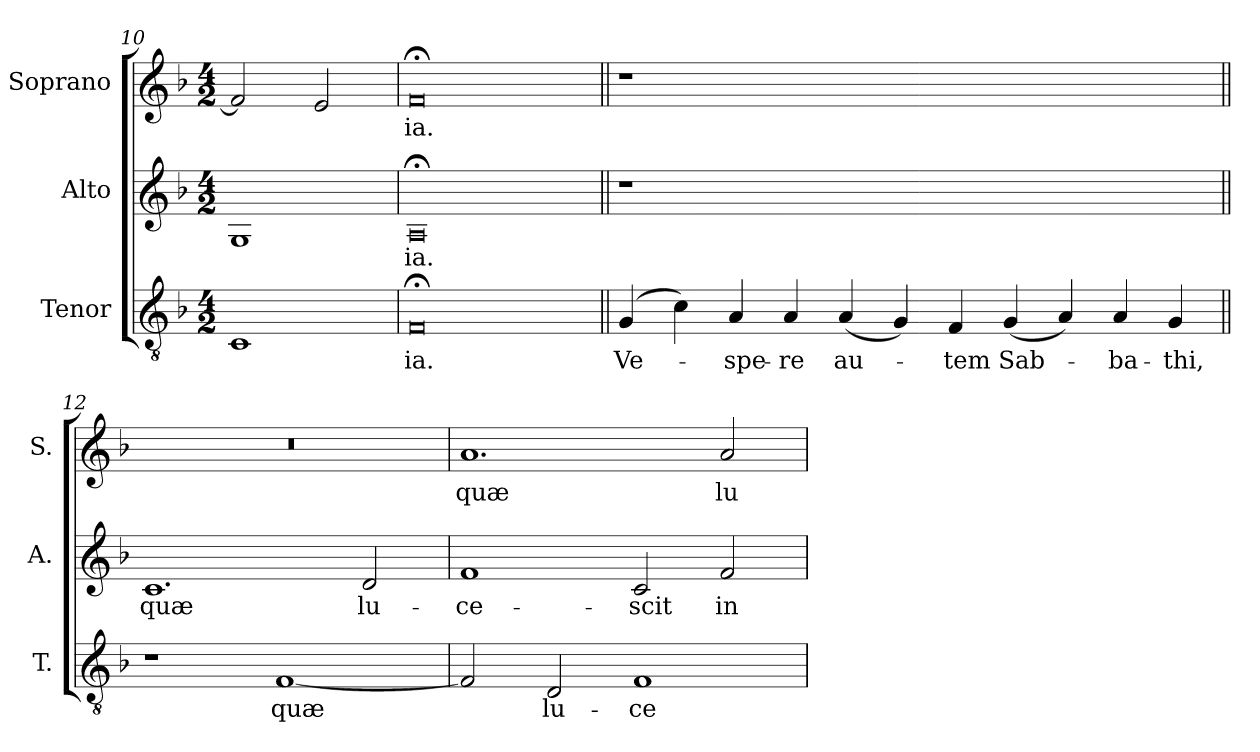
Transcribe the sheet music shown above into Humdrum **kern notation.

**kern	**text	**kern	**text	**kern	**text
*part3	*part3	*part2	*part2	*part1	*part1
*staff3	*staff3	*staff2	*staff2	*staff1	*staff1
*I"Tenor	*	*I"Alto	*	*I"Soprano	*
*I'T.	*	*I'A.	*	*I'S.	*
*clefGv2	*	*clefG2	*	*clefG2	*
*ITrd7c12	*	*	*	*	*
*k[b-]	*	*k[b-]	*	*k[b-]	*
*F:	*	*F:	*	*F:	*
*M4/2	*	*M4/2	*	*M4/2	*
=10	=10	=10	=10	=10	=10
1CCi	.	1Gi	.	2fi/]	.
.	.	.	.	2ei/	.
=11	=11	=11	=11	=11	=11
!	!LO:LY:b:color=#000000	!	!	!	!
!	!	!	!LO:LY:b:color=#000000	!	!
!	!	!	!	!	!LO:LY:b:color=#000000
0FF;i	-ia.	0A;i	-ia.	0f;i	-ia.
!!LO:LB:g=z
=12||	=12||	=12||	=12||	=12||	=12||
!	!LO:LY:b:color=#000000	!LO:N:vis=1	!	!LO:N:vis=1	!
(4GGi/	Ve-	0r	.	0r	.
4Ci\)	.	.	.	.	.
!	!LO:LY:b:color=#000000	!	!	!	!
4AAi/	-spe-	.	.	.	.
!	!LO:LY:b:color=#000000	!	!	!	!
4AAi/	-re	.	.	.	.
!	!LO:LY:b:color=#000000	!	!	!	!
(4AAi/	au-	.	.	.	.
4GGi/)	.	.	.	.	.
!	!LO:LY:b:color=#000000	!	!	!	!
4FFi/	-tem	.	.	.	.
!	!LO:LY:b:color=#000000	!	!	!	!
(4GGi/	Sab-	.	.	.	.
4AAi/)	.	2.ryy	.	2.ryy	.
!	!LO:LY:b:color=#000000	!	!	!	!
4AAi/	-ba-	.	.	.	.
!	!LO:LY:b:color=#000000	!	!	!	!
4GGi/	-thi,	.	.	.	.
=12||	=12||	=12||	=12||	=12||	=12||
!	!	!	!LO:LY:b:color=#000000	!LO:N:vis=1	!
1r	.	1.ci	quæ	0r	.
!	!LO:LY:b:color=#000000	!	!	!	!
[1FFi	quæ	.	.	.	.
!	!	!	!LO:LY:b:color=#000000	!	!
.	.	2di/	lu-	.	.
=13	=13	=13	=13	=13	=13
!	!	!	!LO:LY:b:color=#000000	!	!
!	!	!	!	!	!LO:LY:b:color=#000000
2FFi/]	.	1fi	-ce-	1.ai	quæ
!	!LO:LY:b:color=#000000	!	!	!	!
2DDi/	lu-	.	.	.	.
!	!LO:LY:b:color=#000000	!	!	!	!
!	!	!	!LO:LY:b:color=#000000	!	!
1FFi	-ce-	2ci/	-scit	.	.
!	!	!	!LO:LY:b:color=#000000	!	!
!	!	!	!	!	!LO:LY:b:color=#000000
.	.	2fi/	in	2ai/	lu-
=	=	=	=	=	=
*-	*-	*-	*-	*-	*-
